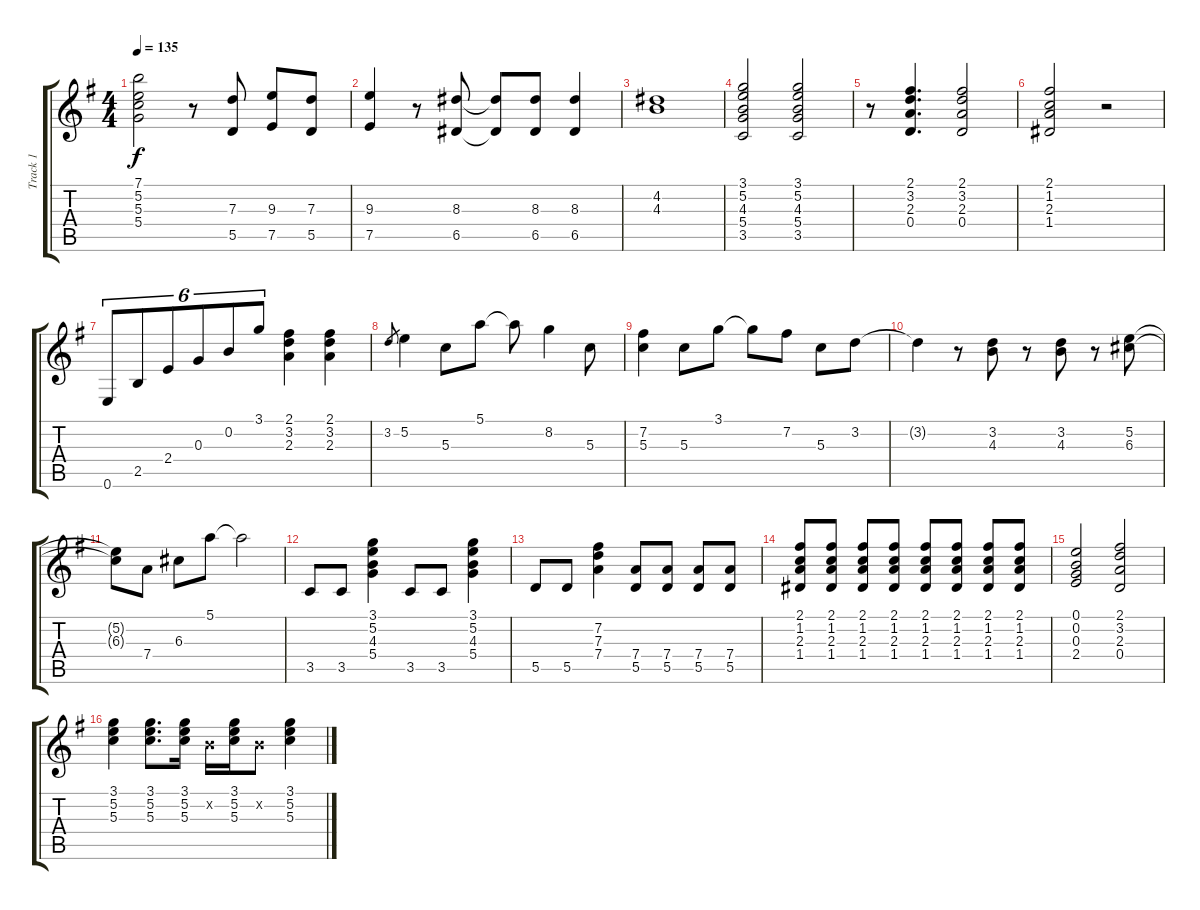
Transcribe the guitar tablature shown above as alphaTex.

\track ("Track 1" "Track 1") {instrument electricguitarjazz}
\staff {score tabs}
\tuning (E4 B3 G3 D3 A2 E2) {hide}
\ts (4 4)
\tempo 135
\clef g2
\ks g
(7.1 5.2 5.3 5.4).2{dy f} r.8 (7.3 5.5).8 (9.3 7.5).8 (7.3 5.5).8 |
(9.3 7.5).4 r.8 (8.3 6.5).8 (8.3{t} 6.5{t}).8 (8.3 6.5).8 (8.3 6.5).4 |
(4.2 4.3).1 |
(3.1 5.2 4.3 5.4 3.5).2 (3.1 5.2 4.3 5.4 3.5).2 |
r.8 (2.1 3.2 2.3 0.4).4{d} (2.1 3.2 2.3 0.4).2 |
(2.1 1.2 2.3 1.4).2 r.2 |
0.6.8{tu (6 4)} 2.5.8{tu (6 4)} 2.4.8{tu (6 4)} 0.3.8{tu (6 4)} 0.2.8{tu (6 4)} 3.1.8{tu (6 4)} (2.1 3.2 2.3).4 (2.1 3.2 2.3).4 |
3.2.8{gr} 5.2.4 5.3.8 5.1.8 5.1{t}.8 8.2.4 5.3.8 |
(7.2 5.3).4 5.3.8 3.1.8 3.1{t}.8 7.2.8 5.3.8 3.2.8 |
3.2{t}.4 r.8 (3.2 4.3).8 r.8 (3.2 4.3).8 r.8 (5.2 6.3).8 |
(5.2{t} 6.3{t}).8 7.4.8 6.3.8 5.1.8 5.1{t}.2 |
3.5.8 3.5.8 (3.1 5.2 4.3 5.4).4 3.5.8 3.5.8 (3.1 5.2 4.3 5.4).4 |
5.5.8 5.5.8 (7.2 7.3 7.4).4 (7.4 5.5).8 (7.4 5.5).8 (7.4 5.5).8 (7.4 5.5).8 |
(2.1 1.2 2.3 1.4).8 (2.1 1.2 2.3 1.4).8 (2.1 1.2 2.3 1.4).8 (2.1 1.2 2.3 1.4).8 (2.1 1.2 2.3 1.4).8 (2.1 1.2 2.3 1.4).8 (2.1 1.2 2.3 1.4).8 (2.1 1.2 2.3 1.4).8 |
(0.1 0.2 0.3 2.4).2 (2.1 3.2 2.3 0.4).2 |
(3.1 5.2 5.3).4 (3.1 5.2 5.3).8{d} (3.1 5.2 5.3).16 0.2{x}.16 (3.1 5.2 5.3).16 0.2{x}.8 (3.1 5.2 5.3).4
